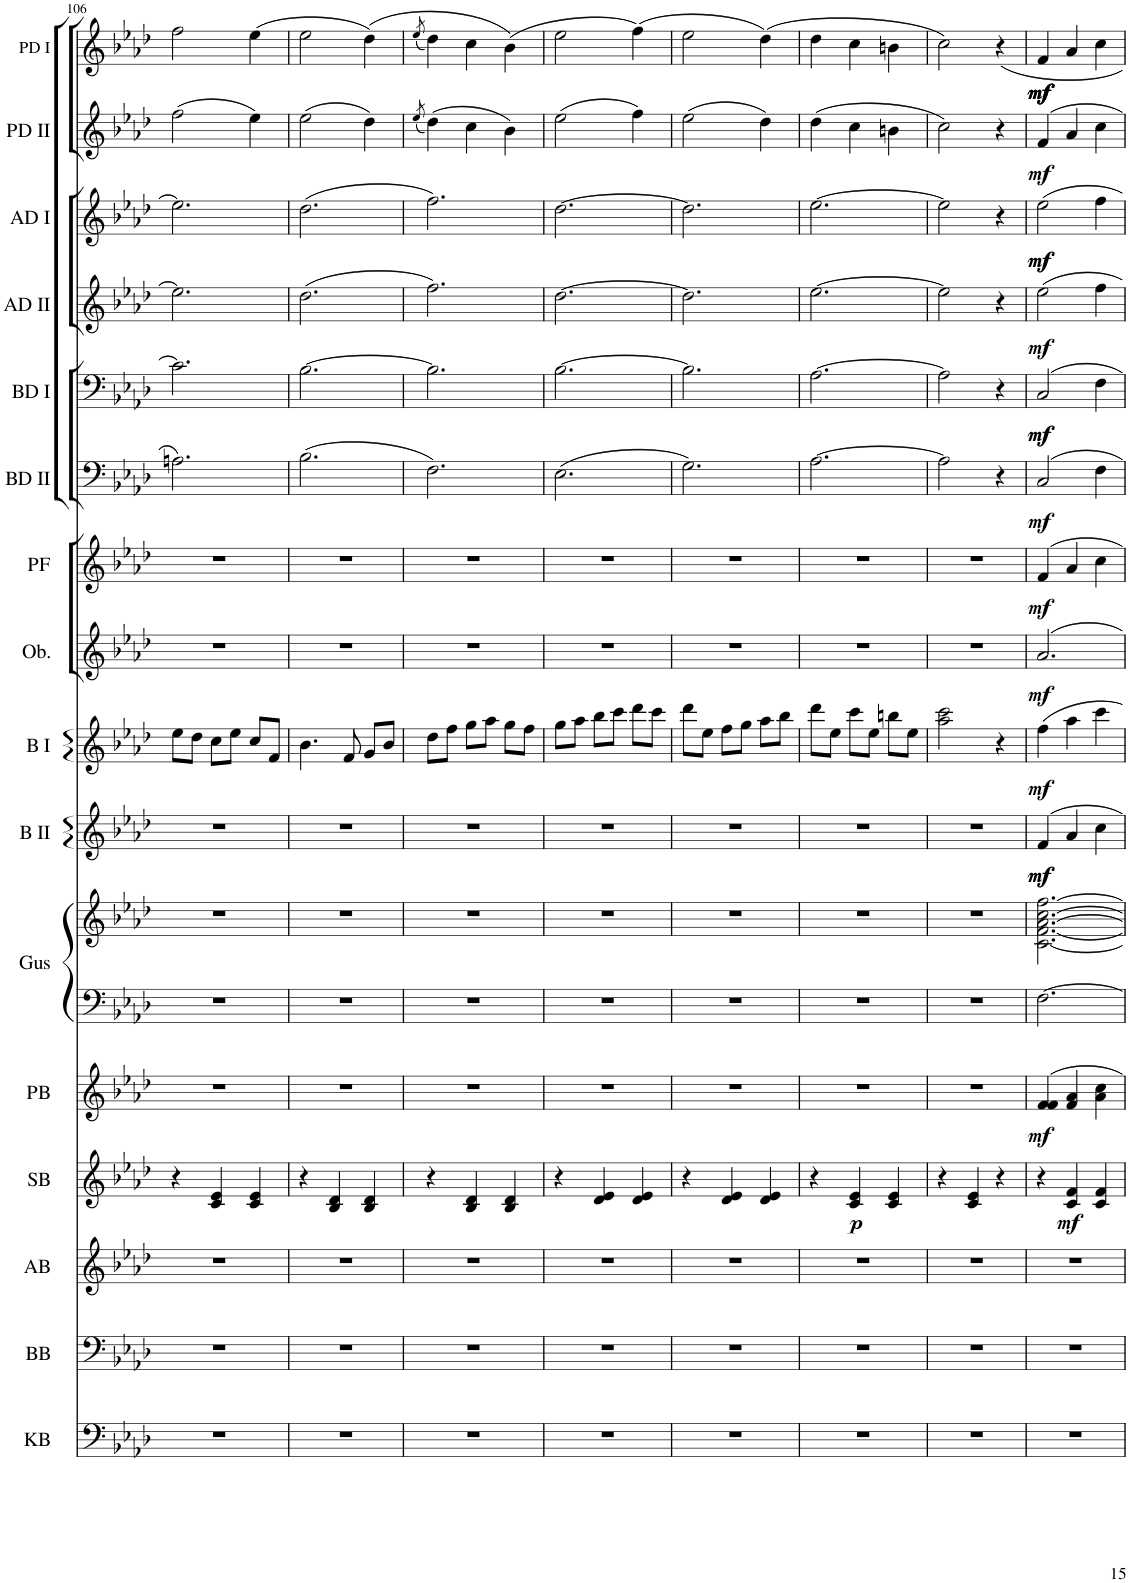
**kern	**kern	**kern	**kern	**dynam	**kern	**dynam	**kern	**kern	**kern	**dynam	**kern	**dynam	**kern	**dynam	**kern	**dynam	**kern	**dynam	**kern	**dynam	**kern	**dynam	**kern	**dynam	**kern	**dynam	**kern	**dynam
*part16	*part15	*part14	*part13	*part13	*part12	*part12	*part11	*part11	*part10	*part10	*part9	*part9	*part8	*part8	*part7	*part7	*part6	*part6	*part5	*part5	*part4	*part4	*part3	*part3	*part2	*part2	*part1	*part1
*staff17	*staff16	*staff15	*staff14	*staff14	*staff13	*staff13	*staff12	*staff11	*staff10	*staff10	*staff9	*staff9	*staff8	*staff8	*staff7	*staff7	*staff6	*staff6	*staff5	*staff5	*staff4	*staff4	*staff3	*staff3	*staff2	*staff2	*staff1	*staff1
*I"Kontrabas	*I"Basbalalajka	*I"Altbalalajka	*I"Sekundbalalajka	*	*I"Primbalalajka	*	*I"Gusli (klaviatur)	*	*I"Bajan II	*	*I"Bajan I	*	*I"Oboe	*	*I"Piccoloflöjt	*	*I"Basdomra II	*	*I"Basdomra I	*	*I"Altdomra II	*	*I"Altdomra I	*	*I"Primdomra II	*	*I"Primdomra I	*
*I'KB	*I'BB	*I'AB	*I'SB	*	*I'PB	*	*I'Gus	*	*I'B II	*	*I'B I	*	*I'Ob.	*	*I'PF	*	*I'BD II	*	*I'BD I	*	*I'AD II	*	*I'AD I	*	*I'PD II	*	*I'PD I	*
!!LO:PB:g=z
*clefF4	*clefF4	*clefG2	*clefG2	*	*clefG2	*	*clefF4	*clefG2	*clefG2	*	*clefG2	*	*clefG2	*	*clefG2	*	*clefF4	*	*clefF4	*	*clefG2	*	*clefG2	*	*clefG2	*	*clefG2	*
*	*	*	*	*	*	*	*	*	*	*	*	*	*	*	*Trd-7c-12	*	*	*	*	*	*	*	*	*	*	*	*	*
*k[b-e-a-d-]	*k[b-e-a-d-]	*k[b-e-a-d-]	*k[b-e-a-d-]	*	*k[b-e-a-d-]	*	*k[b-e-a-d-]	*k[b-e-a-d-]	*k[b-e-a-d-]	*	*k[b-e-a-d-]	*	*k[b-e-a-d-]	*	*k[b-e-a-d-]	*	*k[b-e-a-d-]	*	*k[b-e-a-d-]	*	*k[b-e-a-d-]	*	*k[b-e-a-d-]	*	*k[b-e-a-d-]	*	*k[b-e-a-d-]	*
*M3/4	*M3/4	*M3/4	*M3/4	*	*M3/4	*	*M3/4	*M3/4	*M3/4	*	*M3/4	*	*M3/4	*	*M3/4	*	*M3/4	*	*M3/4	*	*M3/4	*	*M3/4	*	*M3/4	*	*M3/4	*
=106	=106	=106	=106	=106	=106	=106	=106	=106	=106	=106	=106	=106	=106	=106	=106	=106	=106	=106	=106	=106	=106	=106	=106	=106	=106	=106	=106	=106
2.r	2.r	2.r	4r	.	2.r	.	2.r	2.r	2.r	.	8ee-\L	.	2.r	.	2.r	.	2.An\	.	2.c\]	.	2.ee-\]	.	2.ee-\]	.	(2ff\	.	2ff\	.
.	.	.	.	.	.	.	.	.	.	.	8dd-\J	.	.	.	.	.	.	.	.	.	.	.	.	.	.	.	.	.
.	.	.	4c/ 4e-/	.	.	.	.	.	.	.	8cc\L	.	.	.	.	.	.	.	.	.	.	.	.	.	.	.	.	.
.	.	.	.	.	.	.	.	.	.	.	8ee-\J	.	.	.	.	.	.	.	.	.	.	.	.	.	.	.	.	.
.	.	.	4c/ 4e-/	.	.	.	.	.	.	.	8cc/L	.	.	.	.	.	.	.	.	.	.	.	.	.	4ee-\)	.	(4ee-\	.
.	.	.	.	.	.	.	.	.	.	.	8f/J	.	.	.	.	.	.	.	.	.	.	.	.	.	.	.	.	.
=107	=107	=107	=107	=107	=107	=107	=107	=107	=107	=107	=107	=107	=107	=107	=107	=107	=107	=107	=107	=107	=107	=107	=107	=107	=107	=107	=107	=107
2.r	2.r	2.r	4r	.	2.r	.	2.r	2.r	2.r	.	4.b-\	.	2.r	.	2.r	.	(2.B-\	.	[2.B-\	.	(2.dd-\	.	(2.dd-\	.	(2ee-\	.	2ee-\	.
.	.	.	4B-/ 4d-/	.	.	.	.	.	.	.	.	.	.	.	.	.	.	.	.	.	.	.	.	.	.	.	.	.
.	.	.	.	.	.	.	.	.	.	.	8f/	.	.	.	.	.	.	.	.	.	.	.	.	.	.	.	.	.
.	.	.	4B-/ 4d-/	.	.	.	.	.	.	.	8g/L	.	.	.	.	.	.	.	.	.	.	.	.	.	4dd-\)	.	(4dd-\)	.
.	.	.	.	.	.	.	.	.	.	.	8b-/J	.	.	.	.	.	.	.	.	.	.	.	.	.	.	.	.	.
=108	=108	=108	=108	=108	=108	=108	=108	=108	=108	=108	=108	=108	=108	=108	=108	=108	=108	=108	=108	=108	=108	=108	=108	=108	=108	=108	=108	=108
.	.	.	.	.	.	.	.	.	.	.	.	.	.	.	.	.	.	.	.	.	.	.	.	.	(8qee-/	.	(8qee-/	.
2.r	2.r	2.r	4r	.	2.r	.	2.r	2.r	2.r	.	8dd-\L	.	2.r	.	2.r	.	2.F\)	.	2.B-\]	.	2.ff\)	.	2.ff\)	.	(4dd-\)	.	4dd-\)	.
.	.	.	.	.	.	.	.	.	.	.	8ff\J	.	.	.	.	.	.	.	.	.	.	.	.	.	.	.	.	.
.	.	.	4B-/ 4d-/	.	.	.	.	.	.	.	8gg\L	.	.	.	.	.	.	.	.	.	.	.	.	.	4cc\	.	4cc\	.
.	.	.	.	.	.	.	.	.	.	.	8aa-\J	.	.	.	.	.	.	.	.	.	.	.	.	.	.	.	.	.
.	.	.	4B-/ 4d-/	.	.	.	.	.	.	.	8gg\L	.	.	.	.	.	.	.	.	.	.	.	.	.	4b-\)	.	(4b-\)	.
.	.	.	.	.	.	.	.	.	.	.	8ff\J	.	.	.	.	.	.	.	.	.	.	.	.	.	.	.	.	.
=109	=109	=109	=109	=109	=109	=109	=109	=109	=109	=109	=109	=109	=109	=109	=109	=109	=109	=109	=109	=109	=109	=109	=109	=109	=109	=109	=109	=109
2.r	2.r	2.r	4r	.	2.r	.	2.r	2.r	2.r	.	8gg\L	.	2.r	.	2.r	.	(2.E-\	.	[2.B-\	.	[2.dd-\	.	[2.dd-\	.	(2ee-\	.	2ee-\	.
.	.	.	.	.	.	.	.	.	.	.	8aa-\J	.	.	.	.	.	.	.	.	.	.	.	.	.	.	.	.	.
.	.	.	4d-/ 4e-/	.	.	.	.	.	.	.	8bb-\L	.	.	.	.	.	.	.	.	.	.	.	.	.	.	.	.	.
.	.	.	.	.	.	.	.	.	.	.	8ccc\J	.	.	.	.	.	.	.	.	.	.	.	.	.	.	.	.	.
.	.	.	4d-/ 4e-/	.	.	.	.	.	.	.	8ddd-\L	.	.	.	.	.	.	.	.	.	.	.	.	.	4ff\)	.	(4ff\)	.
.	.	.	.	.	.	.	.	.	.	.	8ccc\J	.	.	.	.	.	.	.	.	.	.	.	.	.	.	.	.	.
=110	=110	=110	=110	=110	=110	=110	=110	=110	=110	=110	=110	=110	=110	=110	=110	=110	=110	=110	=110	=110	=110	=110	=110	=110	=110	=110	=110	=110
2.r	2.r	2.r	4r	.	2.r	.	2.r	2.r	2.r	.	8ddd-\L	.	2.r	.	2.r	.	2.G\)	.	2.B-\]	.	2.dd-\]	.	2.dd-\]	.	(2ee-\	.	2ee-\	.
.	.	.	.	.	.	.	.	.	.	.	8ee-\J	.	.	.	.	.	.	.	.	.	.	.	.	.	.	.	.	.
.	.	.	4d-/ 4e-/	.	.	.	.	.	.	.	8ff\L	.	.	.	.	.	.	.	.	.	.	.	.	.	.	.	.	.
.	.	.	.	.	.	.	.	.	.	.	8gg\J	.	.	.	.	.	.	.	.	.	.	.	.	.	.	.	.	.
.	.	.	4d-/ 4e-/	.	.	.	.	.	.	.	8aa-\L	.	.	.	.	.	.	.	.	.	.	.	.	.	4dd-\)	.	(4dd-\)	.
.	.	.	.	.	.	.	.	.	.	.	8bb-\J	.	.	.	.	.	.	.	.	.	.	.	.	.	.	.	.	.
=111	=111	=111	=111	=111	=111	=111	=111	=111	=111	=111	=111	=111	=111	=111	=111	=111	=111	=111	=111	=111	=111	=111	=111	=111	=111	=111	=111	=111
2.r	2.r	2.r	4r	.	2.r	.	2.r	2.r	2.r	.	8ddd-\L	.	2.r	.	2.r	.	[2.A-\	.	[2.A-\	.	[2.ee-\	.	[2.ee-\	.	(4dd-\	.	4dd-\	.
.	.	.	.	.	.	.	.	.	.	.	8ee-\J	.	.	.	.	.	.	.	.	.	.	.	.	.	.	.	.	.
!	!	!	!	!LO:DY:b	!	!	!	!	!	!	!	!	!	!	!	!	!	!	!	!	!	!	!	!	!	!	!	!
.	.	.	4c/ 4e-/	p	.	.	.	.	.	.	8ccc\L	.	.	.	.	.	.	.	.	.	.	.	.	.	4cc\	.	4cc\	.
.	.	.	.	.	.	.	.	.	.	.	8ee-\J	.	.	.	.	.	.	.	.	.	.	.	.	.	.	.	.	.
.	.	.	4c/ 4e-/	.	.	.	.	.	.	.	8bbn\L	.	.	.	.	.	.	.	.	.	.	.	.	.	4bn\	.	4bn\	.
.	.	.	.	.	.	.	.	.	.	.	8ee-\J	.	.	.	.	.	.	.	.	.	.	.	.	.	.	.	.	.
=112	=112	=112	=112	=112	=112	=112	=112	=112	=112	=112	=112	=112	=112	=112	=112	=112	=112	=112	=112	=112	=112	=112	=112	=112	=112	=112	=112	=112
2.r	2.r	2.r	4r	.	2.r	.	2.r	2.r	2.r	.	2aa-\ 2ccc\	.	2.r	.	2.r	.	2A-\]	.	2A-\]	.	2ee-\]	.	2ee-\]	.	2cc\)	.	2cc\)	.
.	.	.	4c/ 4e-/	.	.	.	.	.	.	.	.	.	.	.	.	.	.	.	.	.	.	.	.	.	.	.	.	.
.	.	.	4r	.	.	.	.	.	.	.	4r	.	.	.	.	.	4r	.	4r	.	4r	.	4r	.	4r	.	4r	.
=113	=113	=113	=113	=113	=113	=113	=113	=113	=113	=113	=113	=113	=113	=113	=113	=113	=113	=113	=113	=113	=113	=113	=113	=113	=113	=113	=113	=113
!	!	!	!	!	!	!LO:DY:b	!	!	!	!LO:DY:b	!	!	!	!	!	!	!	!	!	!	!	!	!	!	!	!	!	!
!	!	!	!	!	!	!	!	!	!	!LO:DY:n=1:b	!	!LO:DY:b	!	!LO:DY:b	!	!LO:DY:b	!	!LO:DY:b	!	!LO:DY:b	!	!	!	!	!	!	!	!
!	!	!	!	!	!	!	!	!	!	!	!	!	!	!	!	!	!	!	!	!LO:DY:n=1:b	!	!LO:DY:b	!	!LO:DY:b	!	!	!	!
!	!	!	!	!	!	!	!	!	!	!	!	!	!	!	!	!	!	!	!	!	!	!	!	!LO:DY:n=1:b	!	!LO:DY:b	!	!LO:DY:b
!	!	!	!	!	!	!	!	!	!	!	!	!	!	!	!	!	!	!	!	!	!	!	!	!	!	!	!	!LO:DY:n=1:b
!	!	!	!	!	!	!	!	!	!	!	!	!	!	!	!	!	!	!	!	!	!	!	!	!	!	!	!	!LO:DY:n=2:b
!	!	!	!	!	!	!	!	!	!	!	!	!	!	!	!	!	!	!	!	!	!	!	!	!	!	!	!	!LO:DY:n=3:b
2.r	2.r	2.r	4r	.	4f/ 4f/	mf	[2.F\	[2.c\ [2.f\ [2.a-\ [2.cc\ [2.ff\	4f/	mf mf	4ff\	mf	2.a-/	mf	4f/	mf	2C/	mf	2C/	mf mf	2ee-\	mf	2ee-\	mf mf	4f/	mf	4f/	mf mf mf mf
!	!	!	!	!LO:DY:b	!	!	!	!	!	!	!	!	!	!	!	!	!	!	!	!	!	!	!	!	!	!	!	!
.	.	.	4c/ 4f/	mf	4f/ 4a-/	.	.	.	4a-/	.	4aa-\	.	.	.	4a-/	.	.	.	.	.	.	.	.	.	4a-/	.	4a-/	.
.	.	.	4c/ 4f/	.	4a-\ 4cc\	.	.	.	4cc\	.	4ccc\	.	.	.	4cc\	.	4F\	.	4F\	.	4ff\	.	4ff\	.	4cc\	.	4cc\	.
=	=	=	=	=	=	=	=	=	=	=	=	=	=	=	=	=	=	=	=	=	=	=	=	=	=	=	=	=
*-	*-	*-	*-	*-	*-	*-	*-	*-	*-	*-	*-	*-	*-	*-	*-	*-	*-	*-	*-	*-	*-	*-	*-	*-	*-	*-	*-	*-
